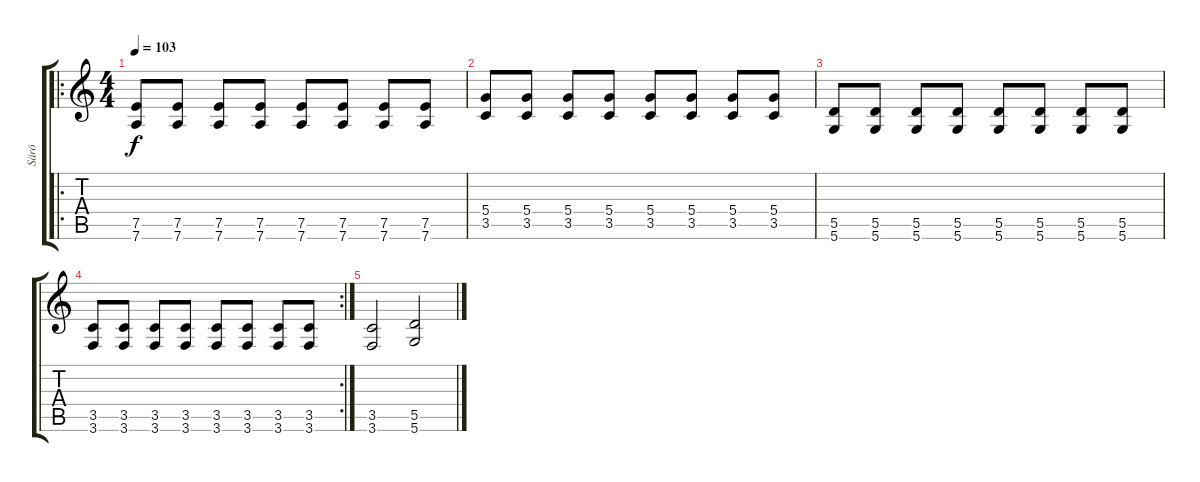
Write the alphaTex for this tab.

\track ("Särö" "Särö") {instrument distortionguitar}
\staff {score tabs}
\tuning (E4 B3 G3 D3 A2 D2) {hide}
\ro
\ts (4 4)
\tempo 103
\clef g2
\ks c
(7.5 7.6).8{dy f instrument distortionguitar} (7.5 7.6).8 (7.5 7.6).8 (7.5 7.6).8 (7.5 7.6).8 (7.5 7.6).8 (7.5 7.6).8 (7.5 7.6).8 |
(5.4 3.5).8 (5.4 3.5).8 (5.4 3.5).8 (5.4 3.5).8 (5.4 3.5).8 (5.4 3.5).8 (5.4 3.5).8 (5.4 3.5).8 |
(5.5 5.6).8 (5.5 5.6).8 (5.5 5.6).8 (5.5 5.6).8 (5.5 5.6).8 (5.5 5.6).8 (5.5 5.6).8 (5.5 5.6).8 |
\rc 2
(3.5 3.6).8 (3.5 3.6).8 (3.5 3.6).8 (3.5 3.6).8 (3.5 3.6).8 (3.5 3.6).8 (3.5 3.6).8 (3.5 3.6).8 |
(3.5 3.6).2 (5.5 5.6).2
